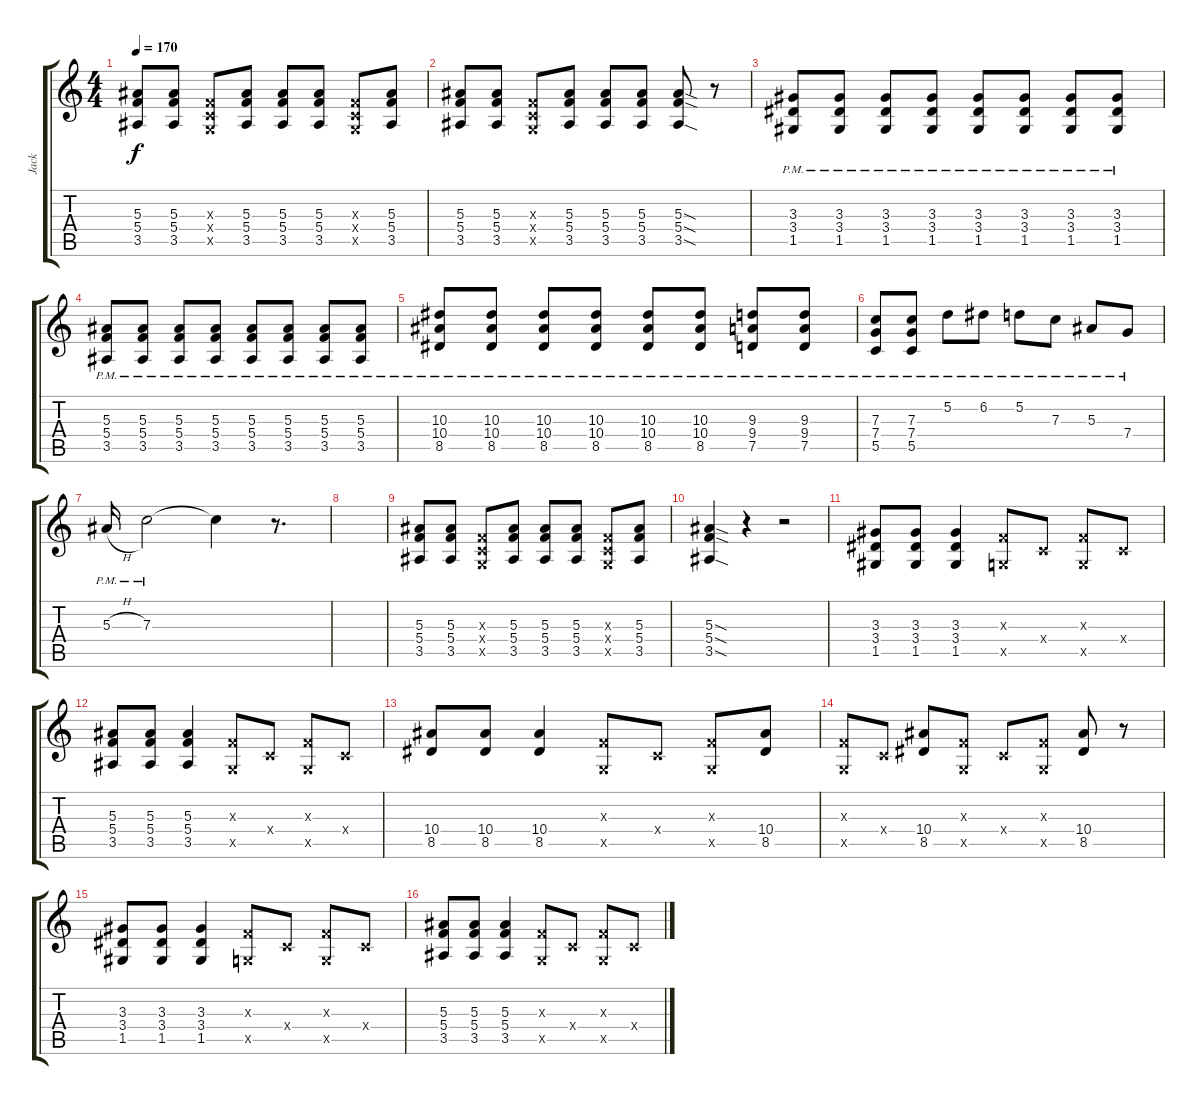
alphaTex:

\track ("Jack" "Jack") {instrument distortionguitar}
\staff {score tabs}
\tuning (D4 A3 F3 C3 G2 D2) {hide}
\ts (4 4)
\tempo 170
\clef g2
\ks c
(5.3 5.4 3.5).8{dy f} (5.3 5.4 3.5).8 (0.3{x} 0.4{x} 0.5{x}).8 (5.3 5.4 3.5).8 (5.3 5.4 3.5).8 (5.3 5.4 3.5).8 (0.3{x} 0.4{x} 0.5{x}).8 (5.3 5.4 3.5).8 |
(5.3 5.4 3.5).8 (5.3 5.4 3.5).8 (0.3{x} 0.4{x} 0.5{x}).8 (5.3 5.4 3.5).8 (5.3 5.4 3.5).8 (5.3 5.4 3.5).8 (5.3{sod} 5.4{sod} 3.5{sod}).8 r.8 |
(3.3{pm} 3.4{pm} 1.5{pm}).8 (3.3{pm} 3.4{pm} 1.5{pm}).8 (3.3{pm} 3.4{pm} 1.5{pm}).8 (3.3{pm} 3.4{pm} 1.5{pm}).8 (3.3{pm} 3.4{pm} 1.5{pm}).8 (3.3{pm} 3.4{pm} 1.5{pm}).8 (3.3{pm} 3.4{pm} 1.5{pm}).8 (3.3{pm} 3.4{pm} 1.5{pm}).8 |
(5.3{pm} 5.4{pm} 3.5{pm}).8 (5.3{pm} 5.4{pm} 3.5{pm}).8 (5.3{pm} 5.4{pm} 3.5{pm}).8 (5.3{pm} 5.4{pm} 3.5{pm}).8 (5.3{pm} 5.4{pm} 3.5{pm}).8 (5.3{pm} 5.4{pm} 3.5{pm}).8 (5.3{pm} 5.4{pm} 3.5{pm}).8 (5.3{pm} 5.4{pm} 3.5{pm}).8 |
(10.3{pm} 10.4{pm} 8.5{pm}).8 (10.3{pm} 10.4{pm} 8.5{pm}).8 (10.3{pm} 10.4{pm} 8.5{pm}).8 (10.3{pm} 10.4{pm} 8.5{pm}).8 (10.3{pm} 10.4{pm} 8.5{pm}).8 (10.3{pm} 10.4{pm} 8.5{pm}).8 (9.3{pm} 9.4{pm} 7.5{pm}).8 (9.3{pm} 9.4{pm} 7.5{pm}).8 |
(7.3{pm} 7.4{pm} 5.5{pm}).8 (7.3{pm} 7.4{pm} 5.5{pm}).8 5.2{pm}.8 6.2{pm}.8 5.2{pm}.8 7.3{pm}.8 5.3{pm}.8 7.4{pm}.8 |
5.3{h pm}.16 7.3{pm}.2 7.3{t}.4 r.8{d} |
|
(5.3 5.4 3.5).8 (5.3 5.4 3.5).8 (0.3{x} 0.4{x} 0.5{x}).8 (5.3 5.4 3.5).8 (5.3 5.4 3.5).8 (5.3 5.4 3.5).8 (0.3{x} 0.4{x} 0.5{x}).8 (5.3 5.4 3.5).8 |
(5.3{sod} 5.4{sod} 3.5{sod}).4 r.4 r.2 |
(3.3 3.4 1.5).8 (3.3 3.4 1.5).8 (3.3 3.4 1.5).4 (0.3{x} 0.5{x}).8 0.4{x}.8 (0.3{x} 0.5{x}).8 0.4{x}.8 |
(5.3 5.4 3.5).8 (5.3 5.4 3.5).8 (5.3 5.4 3.5).4 (0.3{x} 0.5{x}).8 0.4{x}.8 (0.3{x} 0.5{x}).8 0.4{x}.8 |
(10.4 8.5).8 (10.4 8.5).8 (10.4 8.5).4 (0.3{x} 0.5{x}).8 0.4{x}.8 (0.3{x} 0.5{x}).8 (10.4 8.5).8 |
(0.3{x} 0.5{x}).8 0.4{x}.8 (10.4 8.5).8 (0.3{x} 0.5{x}).8 0.4{x}.8 (0.3{x} 0.5{x}).8 (10.4 8.5).8 r.8 |
(3.3 3.4 1.5).8 (3.3 3.4 1.5).8 (3.3 3.4 1.5).4 (0.3{x} 0.5{x}).8 0.4{x}.8 (0.3{x} 0.5{x}).8 0.4{x}.8 |
(5.3 5.4 3.5).8 (5.3 5.4 3.5).8 (5.3 5.4 3.5).4 (0.3{x} 0.5{x}).8 0.4{x}.8 (0.3{x} 0.5{x}).8 0.4{x}.8
